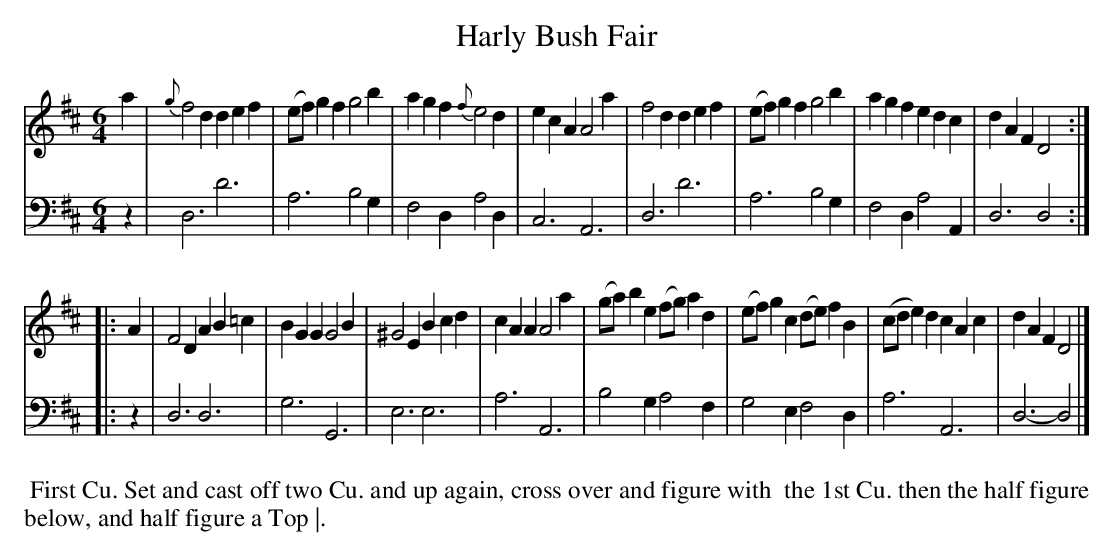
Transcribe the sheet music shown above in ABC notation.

X:1
T: Harly Bush Fair
M: 6/4
L: 1/8
K: D
V: 1
a2 |\
{g}f4d2 d2e2f2 | (ef)g2f2 g4b2 | a2g2f2 {f}e4d2 | e2c2A2 A4a2 |\
f4d2 d2e2f2 | (ef)g2f2 g4b2 | a2g2f2 e2d2c2 | d2A2F2 D4 :|
|: A2 |\
F4D2 A2B2=c2 | B2G2G2 G4B2 | ^G4E2 B2c2d2 | c2A2A2 A4a2 |\
(ga)b2e2 (fg)a2d2 | (ef)g2c2 (de)f2B2 | (cde2)d2 c2A2c2 | d2A2F2 D4 |]
V: 2 clef=bass middle=d
z2 |\
d6 d'6 | a6 b4g2 | f4d2 a4d2 | c6 A6 |\
d6 d'6 | a6 b4g2 | f4d2 a4A2 | d6 d4 :|
|: z2 |\
d6 d6 | g6 G6 | e6 e6 | a6 A6 |\
b4g2 a4f2 | g4e2  f4d2 | a6 A6 | d6- d4 |]
